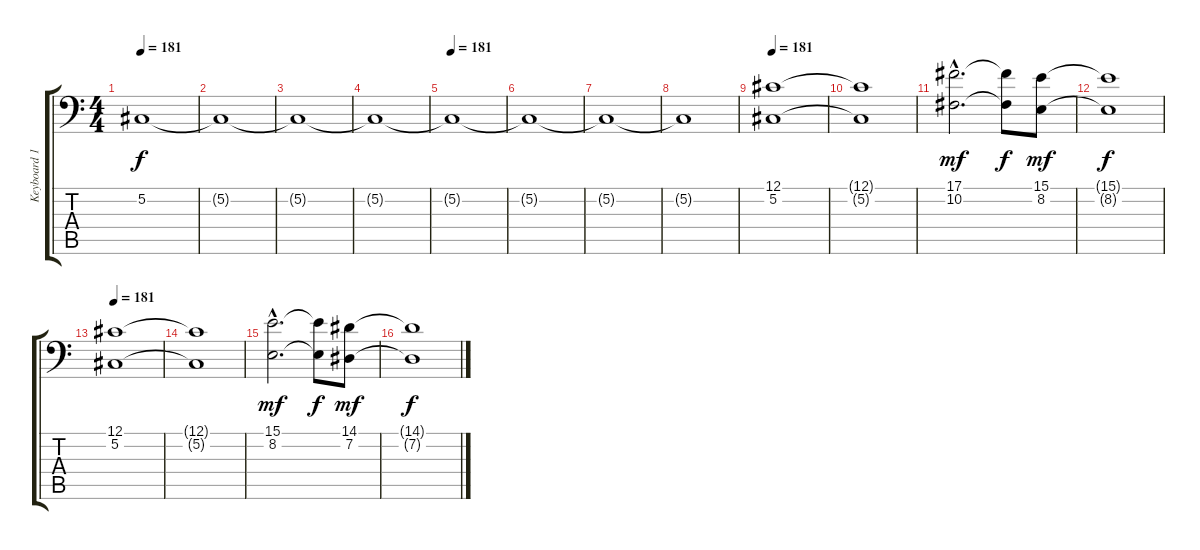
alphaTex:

\track ("Keyboard 1" "Keyboard 1") {instrument stringensemble1}
\staff {score tabs}
\tuning (Db3 Ab2 E2 B1 Gb1 Db1) {hide}
\ts (4 4)
\tempo 181
\clef f4
\ks c
5.2{t}.1{dy f} |
5.2{t}.1 |
5.2{t}.1 |
5.2{t}.1 |
\tempo 181
5.2{t}.1{volume 16} |
5.2{t}.1 |
5.2{t}.1 |
5.2{t}.1 |
\tempo 181
(12.1 5.2).1 |
(12.1{t} 5.2{t}).1 |
(17.1{hac} 10.2{hac}).2{d dy mf} (17.1{t} 10.2{t}).8{dy f} (15.1 8.2).8{dy mf} |
(15.1{t} 8.2{t}).1{dy f} |
\tempo 181
(12.1 5.2).1 |
(12.1{t} 5.2{t}).1 |
(15.1{hac} 8.2{hac}).2{d dy mf} (15.1{t} 8.2{t}).8{dy f} (14.1 7.2).8{dy mf} |
(14.1{t} 7.2{t}).1{dy f}
